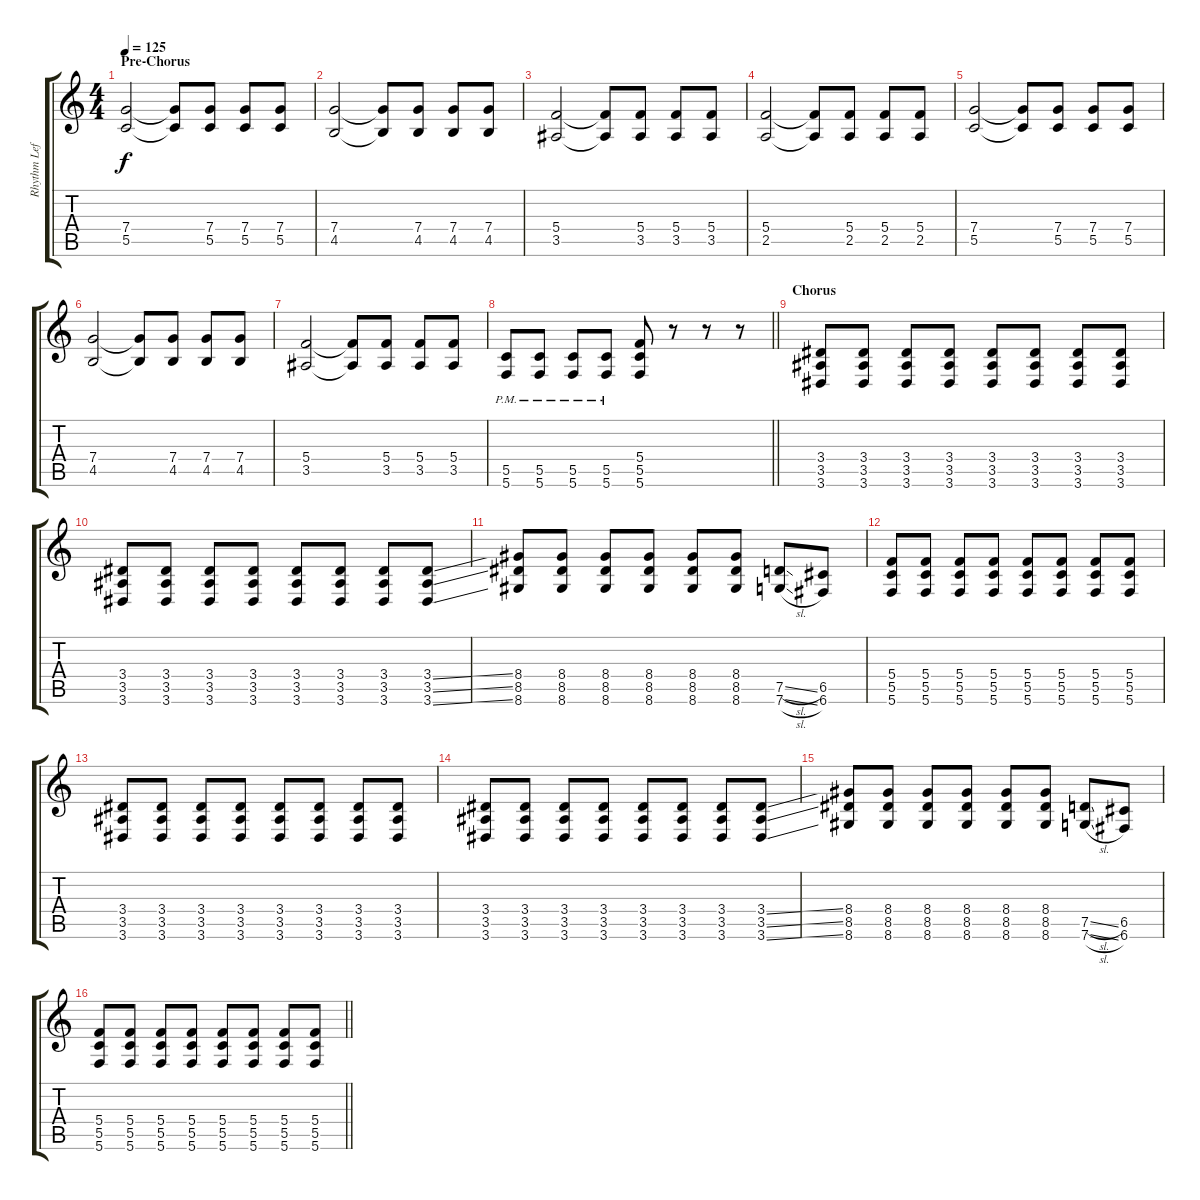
\track ("Rhythm Left Guitar" "Rhythm Lef") {instrument distortionguitar}
\staff {score tabs}
\tuning (D4 A3 F3 C3 G2 C2) {hide}
\ts (4 4)
\section ("" "Pre-Chorus")
\tempo 125
\clef g2
\ks c
(7.4 5.5).2{dy f} (7.4{t} 5.5{t}).8 (7.4 5.5).8 (7.4 5.5).8 (7.4 5.5).8 |
(7.4 4.5).2 (7.4{t} 4.5{t}).8 (7.4 4.5).8 (7.4 4.5).8 (7.4 4.5).8 |
(5.4 3.5).2 (5.4{t} 3.5{t}).8 (5.4 3.5).8 (5.4 3.5).8 (5.4 3.5).8 |
(5.4 2.5).2 (5.4{t} 2.5{t}).8 (5.4 2.5).8 (5.4 2.5).8 (5.4 2.5).8 |
(7.4 5.5).2 (7.4{t} 5.5{t}).8 (7.4 5.5).8 (7.4 5.5).8 (7.4 5.5).8 |
(7.4 4.5).2 (7.4{t} 4.5{t}).8 (7.4 4.5).8 (7.4 4.5).8 (7.4 4.5).8 |
(5.4 3.5).2 (5.4{t} 3.5{t}).8 (5.4 3.5).8 (5.4 3.5).8 (5.4 3.5).8 |
\barLineRight lightlight
(5.5{pm} 5.6{pm}).8 (5.5{pm} 5.6{pm}).8 (5.5{pm} 5.6{pm}).8 (5.5{pm} 5.6{pm}).8 (5.4 5.5 5.6).8 r.8 r.8 r.8 |
\section ("" "Chorus")
(3.4 3.5 3.6).8 (3.4 3.5 3.6).8 (3.4 3.5 3.6).8 (3.4 3.5 3.6).8 (3.4 3.5 3.6).8 (3.4 3.5 3.6).8 (3.4 3.5 3.6).8 (3.4 3.5 3.6).8 |
(3.4 3.5 3.6).8 (3.4 3.5 3.6).8 (3.4 3.5 3.6).8 (3.4 3.5 3.6).8 (3.4 3.5 3.6).8 (3.4 3.5 3.6).8 (3.4 3.5 3.6).8 (3.4{ss} 3.5{ss} 3.6{ss}).8 |
(8.4 8.5 8.6).8 (8.4 8.5 8.6).8 (8.4 8.5 8.6).8 (8.4 8.5 8.6).8 (8.4 8.5 8.6).8 (8.4 8.5 8.6).8 (7.5{sl} 7.6{sl}).8 (6.5 6.6).8 |
(5.4 5.5 5.6).8 (5.4 5.5 5.6).8 (5.4 5.5 5.6).8 (5.4 5.5 5.6).8 (5.4 5.5 5.6).8 (5.4 5.5 5.6).8 (5.4 5.5 5.6).8 (5.4 5.5 5.6).8 |
(3.4 3.5 3.6).8 (3.4 3.5 3.6).8 (3.4 3.5 3.6).8 (3.4 3.5 3.6).8 (3.4 3.5 3.6).8 (3.4 3.5 3.6).8 (3.4 3.5 3.6).8 (3.4 3.5 3.6).8 |
(3.4 3.5 3.6).8 (3.4 3.5 3.6).8 (3.4 3.5 3.6).8 (3.4 3.5 3.6).8 (3.4 3.5 3.6).8 (3.4 3.5 3.6).8 (3.4 3.5 3.6).8 (3.4{ss} 3.5{ss} 3.6{ss}).8 |
(8.4 8.5 8.6).8 (8.4 8.5 8.6).8 (8.4 8.5 8.6).8 (8.4 8.5 8.6).8 (8.4 8.5 8.6).8 (8.4 8.5 8.6).8 (7.5{sl} 7.6{sl}).8 (6.5 6.6).8 |
\barLineRight lightlight
(5.4 5.5 5.6).8 (5.4 5.5 5.6).8 (5.4 5.5 5.6).8 (5.4 5.5 5.6).8 (5.4 5.5 5.6).8 (5.4 5.5 5.6).8 (5.4 5.5 5.6).8 (5.4 5.5 5.6).8
